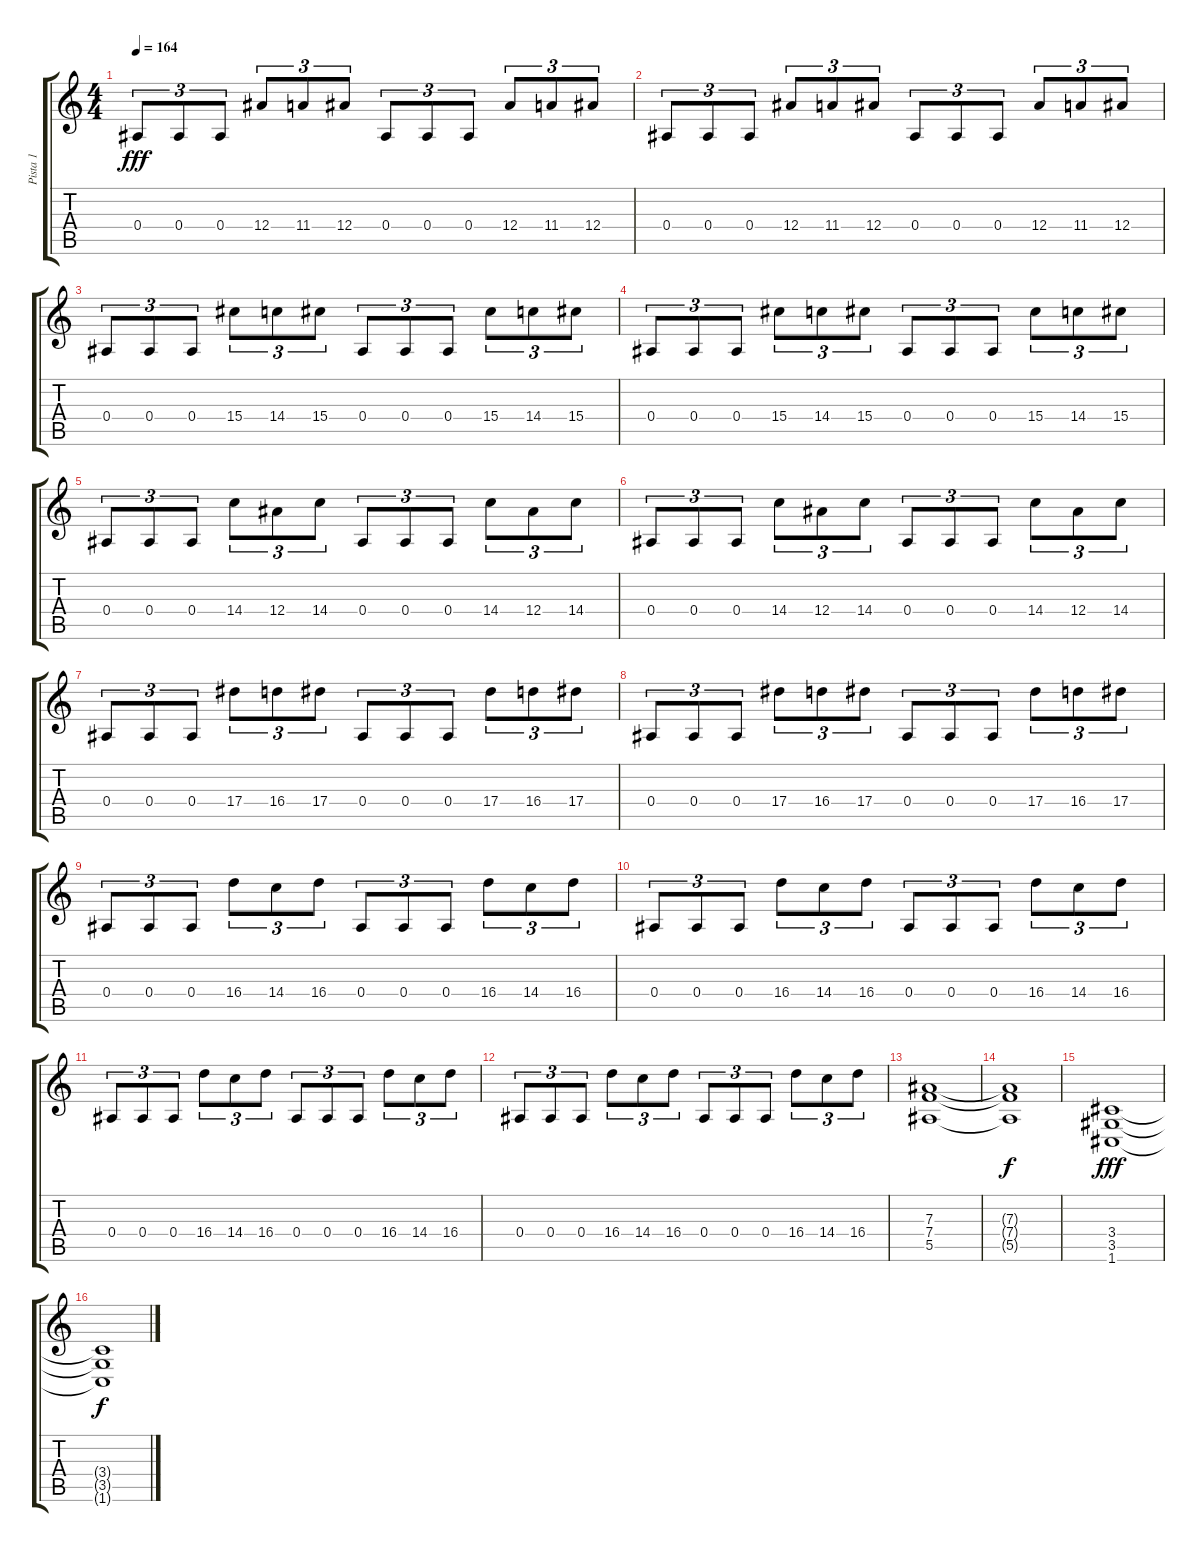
\track ("Pista 1" "Pista 1") {instrument distortionguitar}
\staff {score tabs}
\tuning (C4 G3 Eb3 Bb2 F2 C2) {hide}
\ts (4 4)
\tempo 164
\clef g2
\ks c
0.4.8{tu (3 2) dy fff} 0.4.8{tu (3 2)} 0.4.8{tu (3 2)} 12.4.8{tu (3 2)} 11.4.8{tu (3 2)} 12.4.8{tu (3 2)} 0.4.8{tu (3 2)} 0.4.8{tu (3 2)} 0.4.8{tu (3 2)} 12.4.8{tu (3 2)} 11.4.8{tu (3 2)} 12.4.8{tu (3 2)} |
0.4.8{tu (3 2)} 0.4.8{tu (3 2)} 0.4.8{tu (3 2)} 12.4.8{tu (3 2)} 11.4.8{tu (3 2)} 12.4.8{tu (3 2)} 0.4.8{tu (3 2)} 0.4.8{tu (3 2)} 0.4.8{tu (3 2)} 12.4.8{tu (3 2)} 11.4.8{tu (3 2)} 12.4.8{tu (3 2)} |
0.4.8{tu (3 2)} 0.4.8{tu (3 2)} 0.4.8{tu (3 2)} 15.4.8{tu (3 2)} 14.4.8{tu (3 2)} 15.4.8{tu (3 2)} 0.4.8{tu (3 2)} 0.4.8{tu (3 2)} 0.4.8{tu (3 2)} 15.4.8{tu (3 2)} 14.4.8{tu (3 2)} 15.4.8{tu (3 2)} |
0.4.8{tu (3 2)} 0.4.8{tu (3 2)} 0.4.8{tu (3 2)} 15.4.8{tu (3 2)} 14.4.8{tu (3 2)} 15.4.8{tu (3 2)} 0.4.8{tu (3 2)} 0.4.8{tu (3 2)} 0.4.8{tu (3 2)} 15.4.8{tu (3 2)} 14.4.8{tu (3 2)} 15.4.8{tu (3 2)} |
0.4.8{tu (3 2)} 0.4.8{tu (3 2)} 0.4.8{tu (3 2)} 14.4.8{tu (3 2)} 12.4.8{tu (3 2)} 14.4.8{tu (3 2)} 0.4.8{tu (3 2)} 0.4.8{tu (3 2)} 0.4.8{tu (3 2)} 14.4.8{tu (3 2)} 12.4.8{tu (3 2)} 14.4.8{tu (3 2)} |
0.4.8{tu (3 2)} 0.4.8{tu (3 2)} 0.4.8{tu (3 2)} 14.4.8{tu (3 2)} 12.4.8{tu (3 2)} 14.4.8{tu (3 2)} 0.4.8{tu (3 2)} 0.4.8{tu (3 2)} 0.4.8{tu (3 2)} 14.4.8{tu (3 2)} 12.4.8{tu (3 2)} 14.4.8{tu (3 2)} |
0.4.8{tu (3 2)} 0.4.8{tu (3 2)} 0.4.8{tu (3 2)} 17.4.8{tu (3 2)} 16.4.8{tu (3 2)} 17.4.8{tu (3 2)} 0.4.8{tu (3 2)} 0.4.8{tu (3 2)} 0.4.8{tu (3 2)} 17.4.8{tu (3 2)} 16.4.8{tu (3 2)} 17.4.8{tu (3 2)} |
0.4.8{tu (3 2)} 0.4.8{tu (3 2)} 0.4.8{tu (3 2)} 17.4.8{tu (3 2)} 16.4.8{tu (3 2)} 17.4.8{tu (3 2)} 0.4.8{tu (3 2)} 0.4.8{tu (3 2)} 0.4.8{tu (3 2)} 17.4.8{tu (3 2)} 16.4.8{tu (3 2)} 17.4.8{tu (3 2)} |
0.4.8{tu (3 2)} 0.4.8{tu (3 2)} 0.4.8{tu (3 2)} 16.4.8{tu (3 2)} 14.4.8{tu (3 2)} 16.4.8{tu (3 2)} 0.4.8{tu (3 2)} 0.4.8{tu (3 2)} 0.4.8{tu (3 2)} 16.4.8{tu (3 2)} 14.4.8{tu (3 2)} 16.4.8{tu (3 2)} |
0.4.8{tu (3 2)} 0.4.8{tu (3 2)} 0.4.8{tu (3 2)} 16.4.8{tu (3 2)} 14.4.8{tu (3 2)} 16.4.8{tu (3 2)} 0.4.8{tu (3 2)} 0.4.8{tu (3 2)} 0.4.8{tu (3 2)} 16.4.8{tu (3 2)} 14.4.8{tu (3 2)} 16.4.8{tu (3 2)} |
0.4.8{tu (3 2)} 0.4.8{tu (3 2)} 0.4.8{tu (3 2)} 16.4.8{tu (3 2)} 14.4.8{tu (3 2)} 16.4.8{tu (3 2)} 0.4.8{tu (3 2)} 0.4.8{tu (3 2)} 0.4.8{tu (3 2)} 16.4.8{tu (3 2)} 14.4.8{tu (3 2)} 16.4.8{tu (3 2)} |
0.4.8{tu (3 2)} 0.4.8{tu (3 2)} 0.4.8{tu (3 2)} 16.4.8{tu (3 2)} 14.4.8{tu (3 2)} 16.4.8{tu (3 2)} 0.4.8{tu (3 2)} 0.4.8{tu (3 2)} 0.4.8{tu (3 2)} 16.4.8{tu (3 2)} 14.4.8{tu (3 2)} 16.4.8{tu (3 2)} |
(7.3 7.4 5.5).1 |
(7.3{t} 7.4{t} 5.5{t}).1{dy f} |
(3.4 3.5 1.6).1{dy fff} |
(3.4{t} 3.5{t} 1.6{t}).1{dy f}
